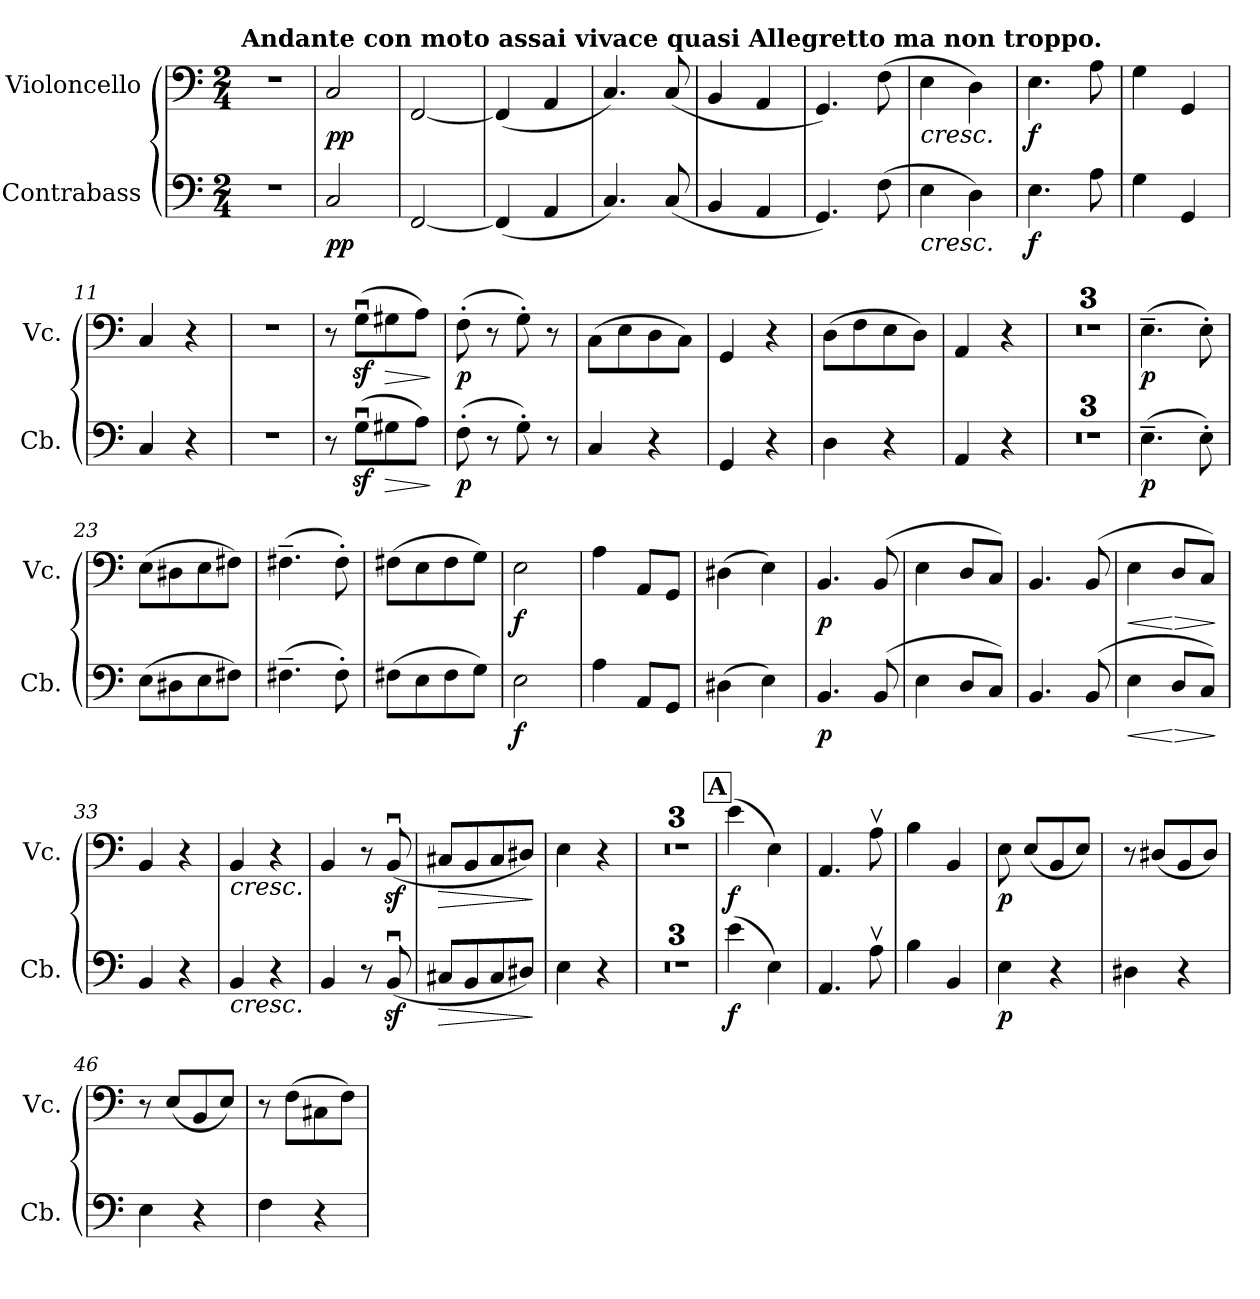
**kern	**dynam	**kern	**dynam
*part2	*part2	*part1	*part1
*staff2	*staff2	*staff1	*staff1
*I"Contrabass	*	*I"Violoncello	*
*I'Cb.	*	*I'Vc.	*
*clefF4	*	*clefF4	*
*ITrd7c12	*	*	*
*k[]	*	*k[]	*
*M2/4	*	*M2/4	*
=1	=1	=1	=1
!	!	!LO:TX:a:B:t=Andante con moto assai vivace quasi Allegretto ma non troppo.	!
2r	.	2r	.
=2	=2	=2	=2
!	!LO:DY:b	!	!LO:DY:b
2CC/	pp	2C/	pp
=3	=3	=3	=3
[2FFF/	.	[2FF/	.
=4	=4	=4	=4
(<4FFF/]	.	(<4FF/]	.
4AAA/	.	4AA/	.
=5	=5	=5	=5
4.CC/)	.	4.C/)	.
(<8CC/	.	(<8C/	.
=6	=6	=6	=6
4BBB/	.	4BB/	.
4AAA/	.	4AA/	.
=7	=7	=7	=7
4.GGG/)	.	4.GG/)	.
(>8FF\	.	(>8F\	.
=8	=8	=8	=8
!	!	!LO:TX:b:i:t=cresc.	!
!LO:TX:b:i:t=cresc.	!	!	!
4EE\	.	4E\	.
4DD\)	.	4D\)	.
=9	=9	=9	=9
!	!LO:DY:b	!	!LO:DY:b
4.EE\	f	4.E\	f
8AA\	.	8A\	.
=10	=10	=10	=10
4GG\	.	4G\	.
4GGG/	.	4GG/	.
=11	=11	=11	=11
4CC/	.	4C/	.
4r	.	4r	.
=12	=12	=12	=12
2r	.	2r	.
=13	=13	=13	=13
8r	.	8r	.
(>8GGz<u\L	.	(>8Gz<u\L	.
!	!LO:HP:b	!	!LO:HP:b
8GG#X\	>	8G#X\	>
8AA\J)	.	8A\J)	.
.	]	.	]
!!LO:LB:g=z
=14	=14	=14	=14
!	!LO:DY:b	!	!LO:DY:b
(>8FF'\	p	(>8F'\	p
8r	.	8r	.
8GG'\)	.	8G'\)	.
8r	.	8r	.
=15	=15	=15	=15
4CC/	.	(>8C\L	.
.	.	8E\	.
4r	.	8D\	.
.	.	8C\J)	.
=16	=16	=16	=16
4GGG/	.	4GG/	.
4r	.	4r	.
=17	=17	=17	=17
4DD\	.	(>8D\L	.
.	.	8F\	.
4r	.	8E\	.
.	.	8D\J)	.
=18	=18	=18	=18
4AAA/	.	4AA/	.
4r	.	4r	.
=19	=19	=19	=19
2r	.	2r	.
=20	=20	=20	=20
2r	.	2r	.
=21	=21	=21	=21
2r	.	2r	.
=22	=22	=22	=22
!	!LO:DY:b	!	!LO:DY:b
(>4.EE~\	p	(>4.E~\	p
8EE'\)	.	8E'\)	.
=23	=23	=23	=23
(>8EE\L	.	(>8E\L	.
8DD#X\	.	8D#X\	.
8EE\	.	8E\	.
8FF#X\J)	.	8F#X\J)	.
=24	=24	=24	=24
(>4.FF#X~\	.	(>4.F#X~\	.
8FF#'\)	.	8F#'\)	.
=25	=25	=25	=25
(>8FF#X\L	.	(>8F#X\L	.
8EE\	.	8E\	.
8FF#\	.	8F#\	.
8GG\J)	.	8G\J)	.
=26	=26	=26	=26
!	!LO:DY:b	!	!LO:DY:b
2EE\	f	2E\	f
=27	=27	=27	=27
4AA\	.	4A\	.
8AAA/L	.	8AA/L	.
8GGG/J	.	8GG/J	.
=28	=28	=28	=28
(>4DD#X\	.	(>4D#X\	.
4EE\)	.	4E\)	.
!!LO:LB:g=z
=29	=29	=29	=29
!	!LO:DY:b	!	!LO:DY:b
4.BBB/	p	4.BB/	p
(>8BBB/	.	(>8BB/	.
=30	=30	=30	=30
4EE\	.	4E\	.
8DD/L	.	8D/L	.
8CC/J)	.	8C/J)	.
=31	=31	=31	=31
4.BBB/	.	4.BB/	.
(>8BBB/	.	(>8BB/	.
=32	=32	=32	=32
!	!LO:HP:b	!	!LO:HP:b
4EE\	<	4E\	<
!	!LO:HP:n=1:b	!	!LO:HP:n=1:b
8DD/L	[ >	8D/L	[ >
8CC/J)	.	8C/J)	.
.	]	.	]
=33	=33	=33	=33
4BBB/	.	4BB/	.
4r	.	4r	.
=34	=34	=34	=34
!	!	!LO:TX:b:i:t=cresc.	!
!LO:TX:b:i:t=cresc.	!	!	!
4BBB/	.	4BB/	.
4r	.	4r	.
=35	=35	=35	=35
4BBB/	.	4BB/	.
8r	.	8r	.
(<8BBBz<u/	.	(<8BBz<u/	.
=36	=36	=36	=36
!	!LO:HP:b	!	!LO:HP:b
8CC#X/L	>	8C#X/L	>
8BBB/	.	8BB/	.
8CC#/	.	8C#/	.
8DD#X/J)	.	8D#X/J)	.
.	]	.	]
=37	=37	=37	=37
4EE\	.	4E\	.
4r	.	4r	.
=38	=38	=38	=38
2r	.	2r	.
=39	=39	=39	=39
2r	.	2r	.
=40	=40	=40	=40
2r	.	2r	.
!!LO:REH:place=s1:a:B:fs=14:t=A
=41	=41	=41	=41
!	!LO:DY:b	!	!LO:DY:b
(>4E\	f	(>4e\	f
4EE\)	.	4E\)	.
=42	=42	=42	=42
4.AAA/	.	4.AA/	.
8AAv\	.	8Av\	.
=43	=43	=43	=43
4BB\	.	4B\	.
4BBB/	.	4BB/	.
!!LO:LB:g=z
=44	=44	=44	=44
!	!LO:DY:b	!	!LO:DY:b
4EE\	p	8E\	p
.	.	(<8E/L	.
4r	.	8BB/	.
.	.	8E/J)	.
=45	=45	=45	=45
4DD#X\	.	8r	.
.	.	(<8D#X/L	.
4r	.	8BB/	.
.	.	8D#/J)	.
=46	=46	=46	=46
4EE\	.	8r	.
.	.	(<8E/L	.
4r	.	8BB/	.
.	.	8E/J)	.
=47	=47	=47	=47
4FF\	.	8r	.
.	.	(>8F\L	.
4r	.	8C#X\	.
.	.	8F\J)	.
=	=	=	=
*-	*-	*-	*-
